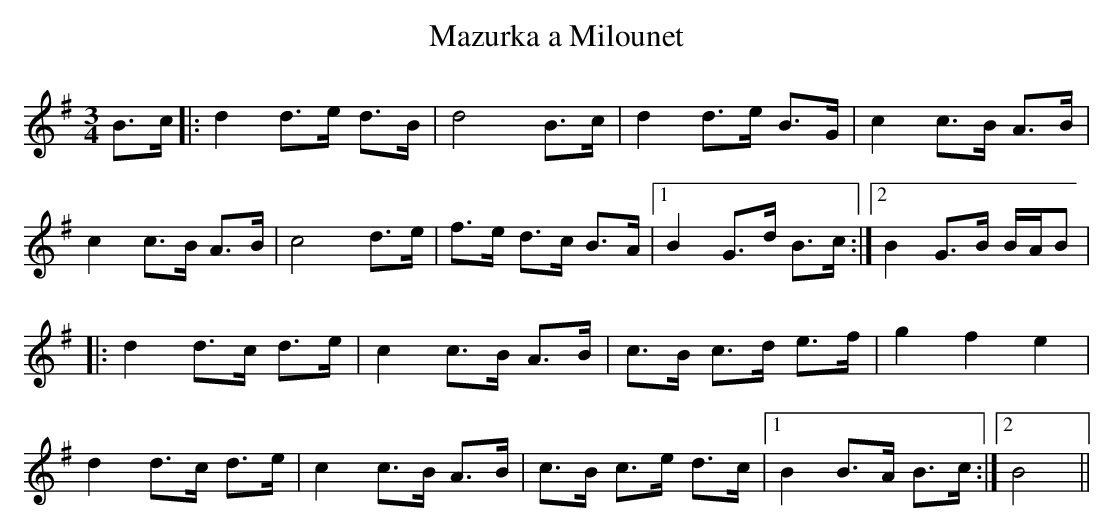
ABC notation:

X:1
T:Mazurka a Milounet
L:1/8
M:3/4
K:G
B>c |: d2 d>e d>B | d4 B>c | d2 d>e B>G | c2 c>B A>B |
c2 c>B A>B | c4 d>e | f>e d>c B>A |1 B2 G>d B>c :|2 B2G>B B/A/B |
|: d2 d>c d>e | c2 c>B A>B | c>B c>d e>f | g2f2e2 |
d2 d>c d>e | c2 c>B A>B | c>B c>e d>c |1 B2 B>A B>c :|2 B4 ||
